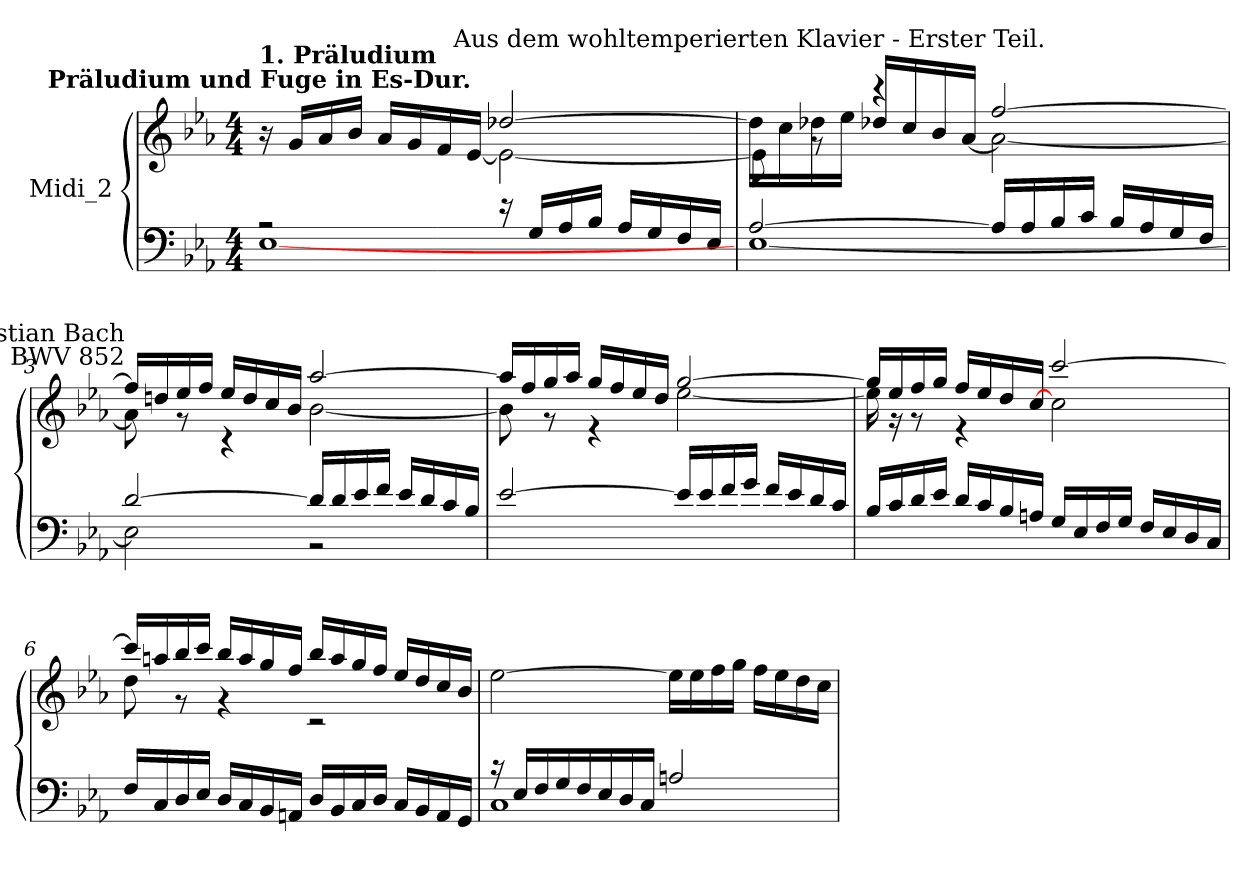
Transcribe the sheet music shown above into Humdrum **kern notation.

**kern	**kern
*part1	*part1
*staff2	*staff1
*I"Midi_2	*
*clefF4	*clefG2
*k[b-e-a-]	*k[b-e-a-]
*E-:	*E-:
*M4/4	*M4/4
=1	=1
*^	*^
!	!	!LO:TX:a:B:cj:t=Präludium und Fuge in Es-Dur.	!
!	!	!LO:TX:a:B:t=1. Präludium	!
2r	[1E-\	16r	4ryy
.	.	16g/LL	.
.	.	16a-/	.
.	.	16b-/JJ	.
.	.	4ryy	16a-/LL
.	.	.	16g/
.	.	.	16f/
.	.	.	[16e-/JJ
16r	.	[2dd-X/	2e-\_
16GLL	.	.	.
16A-	.	.	.
16B-JJ	.	.	.
16A-LL	.	.	.
16G	.	.	.
16F	.	.	.
16E-JJ	.	.	.
=2	=2	=2	=2
!	!	!LO:TX:a:cj:t=Aus dem wohltemperierten Klavier - Erster Teil.	!
[2A-/	[1E-\	16dd-\LL]	8e-\]
.	.	16cc	.
.	.	16dd-	8r
.	.	16ee-JJ	.
.	.	4r	16dd-X/LL
.	.	.	16cc/
.	.	.	16b-/
.	.	.	[16a-/JJ
16A-/LL]	.	[2ff/	2a-\_
16A-/	.	.	.
16B-/	.	.	.
16c/JJ	.	.	.
16B-/LL	.	.	.
16A-/	.	.	.
16G/	.	.	.
16F/JJ	.	.	.
=3	=3	=3	=3
!	!	!LO:TX:a:rj:t=Johann Sebastian Bach\nBWV 852	!
[2d/	2E-\]	16ff/LL]	8a-\]
.	.	16ddn/	.
.	.	16ee-/	8r
.	.	16ff/JJ	.
.	.	16ee-/LL	4r
.	.	16dd/	.
.	.	16cc/	.
.	.	16b-/JJ	.
16d/LL]	2r	[2aa-/	[2b-\
16d/	.	.	.
16e-/	.	.	.
16f/JJ	.	.	.
16e-LL	.	.	.
16d	.	.	.
16c	.	.	.
16B-JJ	.	.	.
!!LO:LB:g=z	!!
=4	=4	=4	=4
[2e-/	1ryy	16aa-/LL]	8b-\]
.	.	16ff/	.
.	.	16gg/	8r
.	.	16aa-/JJ	.
.	.	16gg/LL	4r
.	.	16ff/	.
.	.	16ee-/	.
.	.	16dd/JJ	.
16e-LL]	.	[2gg/	[2ee-\
16e-	.	.	.
16f	.	.	.
16gJJ	.	.	.
16f/LL	.	.	.
16e-/	.	.	.
16d/	.	.	.
16c/JJ	.	.	.
=5	=5	=5	=5
16B-LL	1ryy	16ggLL]	16ee-\]
16c	.	16ee-	16r
16d	.	16ff	8r
16e-JJ	.	16ggJJ	.
16d/LL	.	16ffLL	4r
16c/	.	16ee-	.
16B-/	.	16dd	.
16An/JJ	.	[16ccJJ	.
16G/LL	.	[2ccc/	2cc\
16E-/	.	.	.
16F/	.	.	.
16G/JJ	.	.	.
16FLL	.	.	.
16E-	.	.	.
16D	.	.	.
16CJJ	.	.	.
=6	=6	=6	=6
16FLL	1ryy	16cccLL]	8dd\
16C	.	16aan	.
16D	.	16bb-	8r
16E-JJ	.	16cccJJ	.
16D/LL	.	16bb-/LL	4r
16C/	.	16aa/	.
16BB-/	.	16gg/	.
16AAn/JJ	.	16ff/JJ	.
16D/LL	.	16bb-/LL	2r
16BB-/	.	16aa/	.
16C/	.	16gg/	.
16D/JJ	.	16ff/JJ	.
16C/LL	.	16ee-/LL	.
16BB-/	.	16dd/	.
16AA/	.	16cc/	.
16GG/JJ	.	16b-/JJ	.
*	*	*v	*v
!!LO:LB:g=z
=7	=7	=7
16r	1C\	[2ee-
16E-/LL	.	.
16F/	.	.
16G/	.	.
16F/	.	.
16E-/	.	.
16D/	.	.
16C/JJ	.	.
2An/	.	16ee-LL]
.	.	16ee-
.	.	16ff
.	.	16ggJJ
.	.	16ffLL
.	.	16ee-
.	.	16dd
.	.	16ccJJ
*v	*v	*
=	=
*-	*-
